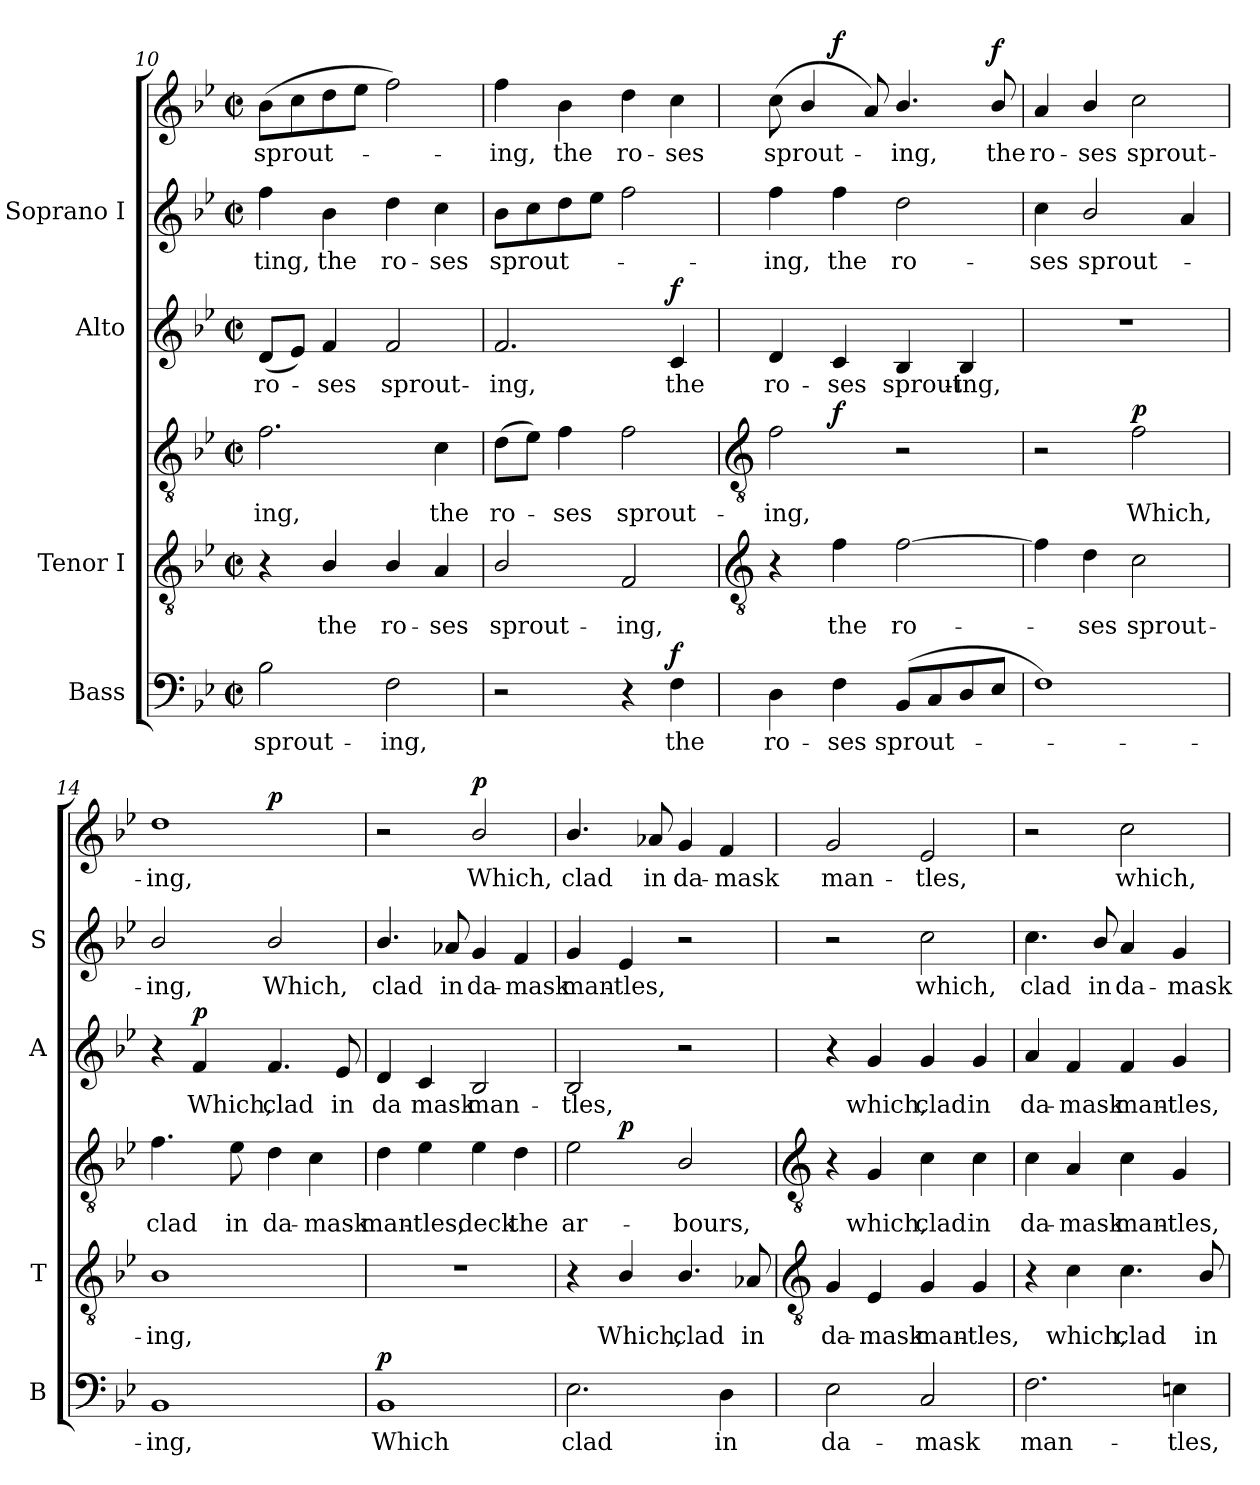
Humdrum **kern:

**kern	**text	**dynam	**kern	**text	**kern	**text	**dynam	**kern	**text	**dynam	**kern	**text	**kern	**text	**dynam
*part4	*part4	*part4	*part3	*part3	*part3	*part3	*part3	*part2	*part2	*part2	*part1	*part1	*part1	*part1	*part1
*staff6	*staff6	*staff6	*staff5	*staff5	*staff4	*staff4	*staff4/5	*staff3	*staff3	*staff3	*staff2	*staff2	*staff1	*staff1	*staff1/2
*I"Bass	*	*	*I"Tenor I	*	*	*	*	*I"Alto	*	*	*I"Soprano I	*	*	*	*
*I'B	*	*	*I'T	*	*	*	*	*I'A	*	*	*I'S	*	*	*	*
*clefF4	*	*	*clefGv2	*	*clefGv2	*	*	*clefG2	*	*	*clefG2	*	*clefG2	*	*
*k[b-e-]	*	*	*k[b-e-]	*	*k[b-e-]	*	*	*k[b-e-]	*	*	*k[b-e-]	*	*k[b-e-]	*	*
*B-:	*	*	*B-:	*	*B-:	*	*	*B-:	*	*	*B-:	*	*B-:	*	*
*M2/2	*	*	*M2/2	*	*M2/2	*	*	*M2/2	*	*	*M2/2	*	*M2/2	*	*
*met(c|)	*	*	*met(c|)	*	*met(c|)	*	*	*met(c|)	*	*	*met(c|)	*	*met(c|)	*	*
=10	=10	=10	=10	=10	=10	=10	=10	=10	=10	=10	=10	=10	=10	=10	=10
!	!LO:LY:b	!	!	!	!	!LO:LY:b	!	!	!LO:LY:b	!	!	!LO:LY:b	!	!LO:LY:b	!
2B-	sprout-	.	4r	.	2.f	ing,	.	(<8dL	ro-	.	4ff	ting,	(>8b-L	sprout-	.
.	.	.	.	.	.	.	.	8e-J)	.	.	.	.	8cc	.	.
!	!	!	!	!LO:LY:b	!	!	!	!	!LO:LY:b	!	!	!LO:LY:b	!	!	!
.	.	.	4B-/	the	.	.	.	4f	ses	.	4b-	the	8dd	.	.
.	.	.	.	.	.	.	.	.	.	.	.	.	8ee-J	.	.
!	!LO:LY:b	!	!	!LO:LY:b	!	!	!	!	!LO:LY:b	!	!	!LO:LY:b	!	!	!
2F	-ing,	.	4B-/	ro-	.	.	.	2f	sprout-	.	4dd	ro-	2ff)	.	.
!	!	!	!	!LO:LY:b	!	!LO:LY:b	!	!	!	!	!	!LO:LY:b	!	!	!
.	.	.	4A	-ses	4c	the	.	.	.	.	4cc	-ses	.	.	.
=11	=11	=11	=11	=11	=11	=11	=11	=11	=11	=11	=11	=11	=11	=11	=11
!	!	!	!	!LO:LY:b	!	!LO:LY:b	!	!	!LO:LY:b	!	!	!LO:LY:b	!	!LO:LY:b	!
2r	.	.	2B-/	-sprout-	(>8dL	ro-	.	2.f	-ing,	.	8b-L	sprout-	4ff	ing,	.
.	.	.	.	.	8e-J)	.	.	.	.	.	8cc	.	.	.	.
!	!	!	!	!	!	!LO:LY:b	!	!	!	!	!	!	!	!LO:LY:b	!
.	.	.	.	.	4f	ses	.	.	.	.	8dd	.	4b-	the	.
.	.	.	.	.	.	.	.	.	.	.	8ee-J	.	.	.	.
!	!	!	!	!LO:LY:b	!	!LO:LY:b	!	!	!	!	!	!	!	!LO:LY:b	!
4r	.	.	2F	-ing,	2f	sprout-	.	.	.	.	2ff	.	4dd	ro-	.
!	!LO:LY:b	!LO:DY:b	!	!	!	!	!	!	!LO:LY:b	!LO:DY:b	!	!	!	!LO:LY:b	!
4F	the	f	.	.	.	.	.	4c	the	f	.	.	4cc	-ses	.
!!LO:LB:g=z
=12	=12	=12	=12	=12	=12	=12	=12	=12	=12	=12	=12	=12	=12	=12	=12
*	*	*	*clefGv2	*	*clefGv2	*	*	*	*	*	*	*	*	*	*
!	!LO:LY:b	!	!	!	!	!LO:LY:b	!	!	!LO:LY:b	!	!	!LO:LY:b	!	!LO:LY:b	!
4D	ro-	.	4r	.	2f	ing,	.	4d	ro-	.	4ff	ing,	(<8cc	sprout-	.
.	.	.	.	.	.	.	.	.	.	.	.	.	4b-/	.	.
!	!LO:LY:b	!	!	!LO:LY:b	!	!	!LO:DY:b=2	!	!LO:LY:b	!	!	!LO:LY:b	!	!	!LO:DY:b=2
4F	-ses	.	4f	the	.	.	f	4c	-ses	.	4ff	the	.	.	f
.	.	.	.	.	.	.	.	.	.	.	.	.	8a/)	.	.
!	!LO:LY:b	!	!	!LO:LY:b	!	!	!	!	!LO:LY:b	!	!	!LO:LY:b	!	!LO:LY:b	!
(<8BB-L	sprout-	.	[2f	ro-	2r	.	.	4B-	sprout-	.	2dd	ro-	4.b-/	ing,	.
8C	.	.	.	.	.	.	.	.	.	.	.	.	.	.	.
!	!	!	!	!	!	!	!	!	!LO:LY:b	!	!	!	!	!	!
8D	.	.	.	.	.	.	.	4B-	-ing,	.	.	.	.	.	.
!	!	!	!	!	!	!	!	!	!	!	!	!	!	!LO:LY:b	!LO:DY:b
8E-J	.	.	.	.	.	.	.	.	.	.	.	.	8b-/	the	f
=13	=13	=13	=13	=13	=13	=13	=13	=13	=13	=13	=13	=13	=13	=13	=13
!	!	!	!	!	!	!	!	!	!	!	!	!LO:LY:b	!	!LO:LY:b	!
1F)	.	.	4f]	.	2r	.	.	1r	.	.	4cc	-ses	4a	-ro-	.
!	!	!	!	!LO:LY:b	!	!	!	!	!	!	!	!LO:LY:b	!	!LO:LY:b	!
.	.	.	4d	ses	.	.	.	.	.	.	2b-/	sprout-	4b-/	-ses	.
!	!	!	!	!LO:LY:b	!	!LO:LY:b	!LO:DY:b	!	!	!	!	!	!	!LO:LY:b	!
.	.	.	2c	sprout-	2f	Which,	p	.	.	.	.	.	2cc	sprout-	.
.	.	.	.	.	.	.	.	.	.	.	4a	.	.	.	.
=14	=14	=14	=14	=14	=14	=14	=14	=14	=14	=14	=14	=14	=14	=14	=14
!	!LO:LY:b	!	!	!LO:LY:b	!	!LO:LY:b	!	!	!	!	!	!LO:LY:b	!	!LO:LY:b	!
1BB-	ing,	.	1B-	ing,	4.f	-clad	.	4r	.	.	2b-/	ing,	1dd	ing,	.
!	!	!	!	!	!	!	!	!	!LO:LY:b	!LO:DY:b	!	!	!	!	!
.	.	.	.	.	.	.	.	4f	Which,	p	.	.	.	.	.
!	!	!	!	!	!	!LO:LY:b	!	!	!	!	!	!	!	!	!
.	.	.	.	.	8e-	in	.	.	.	.	.	.	.	.	.
!	!	!	!	!	!	!LO:LY:b	!	!	!LO:LY:b	!	!	!LO:LY:b	!	!	!LO:DY:b=2
.	.	.	.	.	4d	da-	.	4.f	clad	.	2b-/	Which,	.	.	p
!	!	!	!	!	!	!LO:LY:b	!	!	!	!	!	!	!	!	!
.	.	.	.	.	4c	-mask	.	.	.	.	.	.	.	.	.
!	!	!	!	!	!	!	!	!	!LO:LY:b	!	!	!	!	!	!
.	.	.	.	.	.	.	.	8e-	in	.	.	.	.	.	.
=15	=15	=15	=15	=15	=15	=15	=15	=15	=15	=15	=15	=15	=15	=15	=15
!	!LO:LY:b	!LO:DY:b	!	!	!	!LO:LY:b	!	!	!LO:LY:b	!	!	!LO:LY:b	!	!	!
1BB-	Which	p	1r	.	4d	man-	.	4d	da	.	4.b-/	clad	2r	.	.
!	!	!	!	!	!	!LO:LY:b	!	!	!LO:LY:b	!	!	!	!	!	!
.	.	.	.	.	4e-	-tles,	.	4c	mask	.	.	.	.	.	.
!	!	!	!	!	!	!	!	!	!	!	!	!LO:LY:b	!	!	!
.	.	.	.	.	.	.	.	.	.	.	8a-X	in	.	.	.
!	!	!	!	!	!	!LO:LY:b	!	!	!LO:LY:b	!	!	!LO:LY:b	!	!LO:LY:b	!LO:DY:b
.	.	.	.	.	4e-	deck	.	2B-	man-	.	4g	da-	2b-/	Which,	p
!	!	!	!	!	!	!LO:LY:b	!	!	!	!	!	!LO:LY:b	!	!	!
.	.	.	.	.	4d	the	.	.	.	.	4f	-mask	.	.	.
=16	=16	=16	=16	=16	=16	=16	=16	=16	=16	=16	=16	=16	=16	=16	=16
!	!LO:LY:b	!	!	!	!	!LO:LY:b	!	!	!LO:LY:b	!	!	!LO:LY:b	!	!LO:LY:b	!
2.E-	clad	.	4r	.	2e-	ar-	.	2B-	-tles,	.	4g	man-	4.b-/	clad	.
!	!	!	!	!LO:LY:b	!	!	!LO:DY:b=2	!	!	!	!	!LO:LY:b	!	!	!
.	.	.	4B-/	Which,	.	.	p	.	.	.	4e-	-tles,	.	.	.
!	!	!	!	!	!	!	!	!	!	!	!	!	!	!LO:LY:b	!
.	.	.	.	.	.	.	.	.	.	.	.	.	8a-X	in	.
!	!	!	!	!LO:LY:b	!	!LO:LY:b	!	!	!	!	!	!	!	!LO:LY:b	!
.	.	.	4.B-/	clad	2B-/	-bours,	.	2r	.	.	2r	.	4g	da-	.
!	!LO:LY:b	!	!	!	!	!	!	!	!	!	!	!	!	!LO:LY:b	!
4D	in	.	.	.	.	.	.	.	.	.	.	.	4f	-mask	.
!	!	!	!	!LO:LY:b	!	!	!	!	!	!	!	!	!	!	!
.	.	.	8A-X	in	.	.	.	.	.	.	.	.	.	.	.
!!LO:LB:g=z
=17	=17	=17	=17	=17	=17	=17	=17	=17	=17	=17	=17	=17	=17	=17	=17
*	*	*	*clefGv2	*	*clefGv2	*	*	*	*	*	*	*	*	*	*
!	!LO:LY:b	!	!	!LO:LY:b	!	!	!	!	!	!	!	!	!	!LO:LY:b	!
2E-	da-	.	4G	da-	4r	.	.	4r	.	.	2r	.	2g	man-	.
!	!	!	!	!LO:LY:b	!	!LO:LY:b	!	!	!LO:LY:b	!	!	!	!	!	!
.	.	.	4E-	-mask	4G	which,	.	4g	which,	.	.	.	.	.	.
!	!LO:LY:b	!	!	!LO:LY:b	!	!LO:LY:b	!	!	!LO:LY:b	!	!	!LO:LY:b	!	!LO:LY:b	!
2C	-mask	.	4G	man-	4c	clad	.	4g	clad	.	2cc	which,	2e-	-tles,	.
!	!	!	!	!LO:LY:b	!	!LO:LY:b	!	!	!LO:LY:b	!	!	!	!	!	!
.	.	.	4G	-tles,	4c	in	.	4g	in	.	.	.	.	.	.
=18	=18	=18	=18	=18	=18	=18	=18	=18	=18	=18	=18	=18	=18	=18	=18
!	!LO:LY:b	!	!	!	!	!LO:LY:b	!	!	!LO:LY:b	!	!	!LO:LY:b	!	!	!
2.F	man-	.	4r	.	4c	da-	.	4a	da-	.	4.cc	clad	2r	.	.
!	!	!	!	!LO:LY:b	!	!LO:LY:b	!	!	!LO:LY:b	!	!	!	!	!	!
.	.	.	4c	which,	4A	-mask	.	4f	-mask	.	.	.	.	.	.
!	!	!	!	!	!	!	!	!	!	!	!	!LO:LY:b	!	!	!
.	.	.	.	.	.	.	.	.	.	.	8b-/	in	.	.	.
!	!	!	!	!LO:LY:b	!	!LO:LY:b	!	!	!LO:LY:b	!	!	!LO:LY:b	!	!LO:LY:b	!
.	.	.	4.c	clad	4c	man-	.	4f	man-	.	4a	da-	2cc	which,	.
!	!LO:LY:b	!	!	!	!	!LO:LY:b	!	!	!LO:LY:b	!	!	!LO:LY:b	!	!	!
4En	-tles,	.	.	.	4G	-tles,	.	4g	-tles,	.	4g	-mask	.	.	.
!	!	!	!	!LO:LY:b	!	!	!	!	!	!	!	!	!	!	!
.	.	.	8B-/	in	.	.	.	.	.	.	.	.	.	.	.
=	=	=	=	=	=	=	=	=	=	=	=	=	=	=	=
*-	*-	*-	*-	*-	*-	*-	*-	*-	*-	*-	*-	*-	*-	*-	*-
